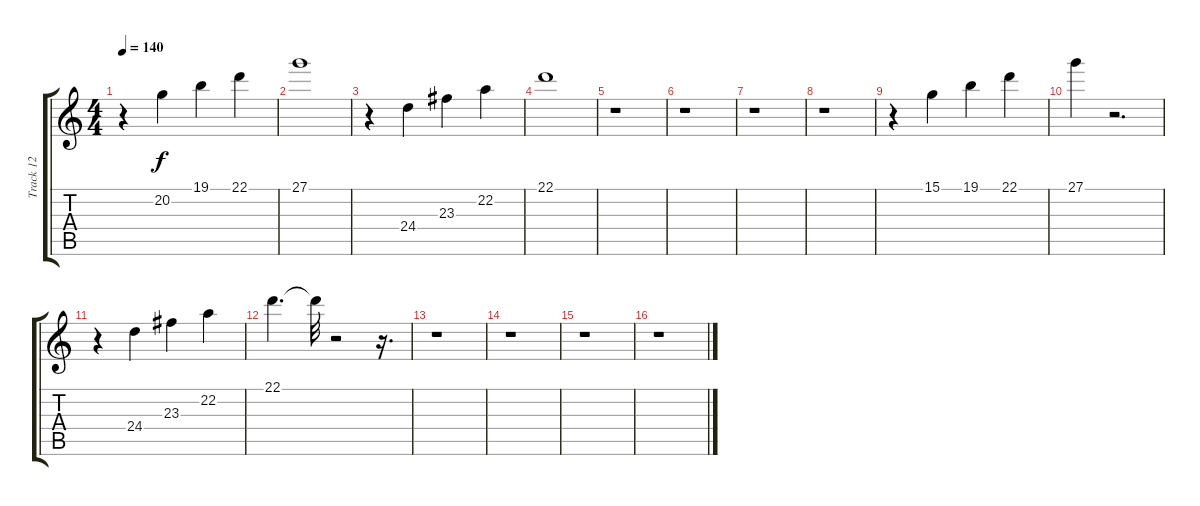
\track ("Track 12" "Track 12") {instrument glockenspiel}
\staff {score tabs}
\tuning (E4 B3 G3 D3 A2 E2) {hide}
\ts (4 4)
\tempo 140
\clef g2
\ks c
r.4{dy f} 20.2.4 19.1.4 22.1.4 |
27.1.1 |
r.4 24.4.4 23.3.4 22.2.4 |
22.1.1 |
r.1 |
r.1 |
r.1 |
r.1 |
r.4 15.1.4 19.1.4 22.1.4 |
27.1.4 r.2{d} |
r.4 24.4.4 23.3.4 22.2.4 |
22.1.4{d} 22.1{t}.32 r.2 r.16{d} |
r.1 |
r.1 |
r.1 |
r.1
